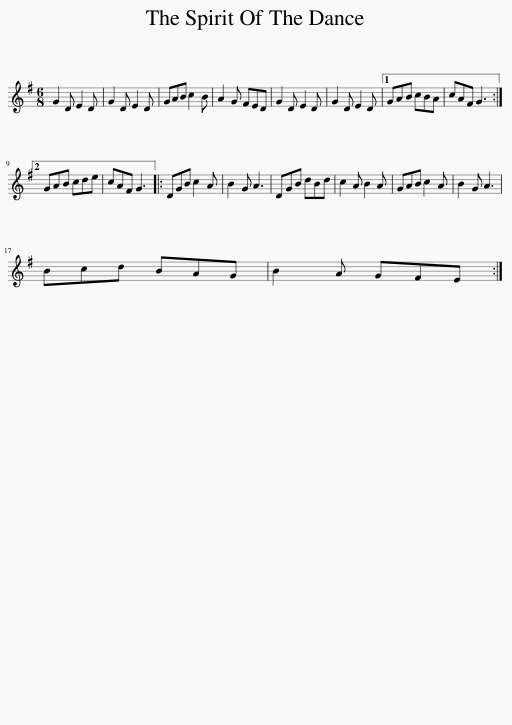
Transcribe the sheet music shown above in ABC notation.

X:1
L:1/8
M:6/8
I:linebreak $
K:G
V:1 treble
V:1
 G2 D E2 D | G2 D E2 D | GAB c2 B | A2 G FED | G2 D E2 D | %5
 G2 D E2 D |1 GAB cBA | cAF G3 :|2$ GAB cde | cAF G3 |: %10
 DGB c2 A | B2 G A3 | DGB dBd | c2 A B2 A | GAB c2 A | %15
 B2 G A3 |$ Bcd BAG | B2 A GFE :| %18
